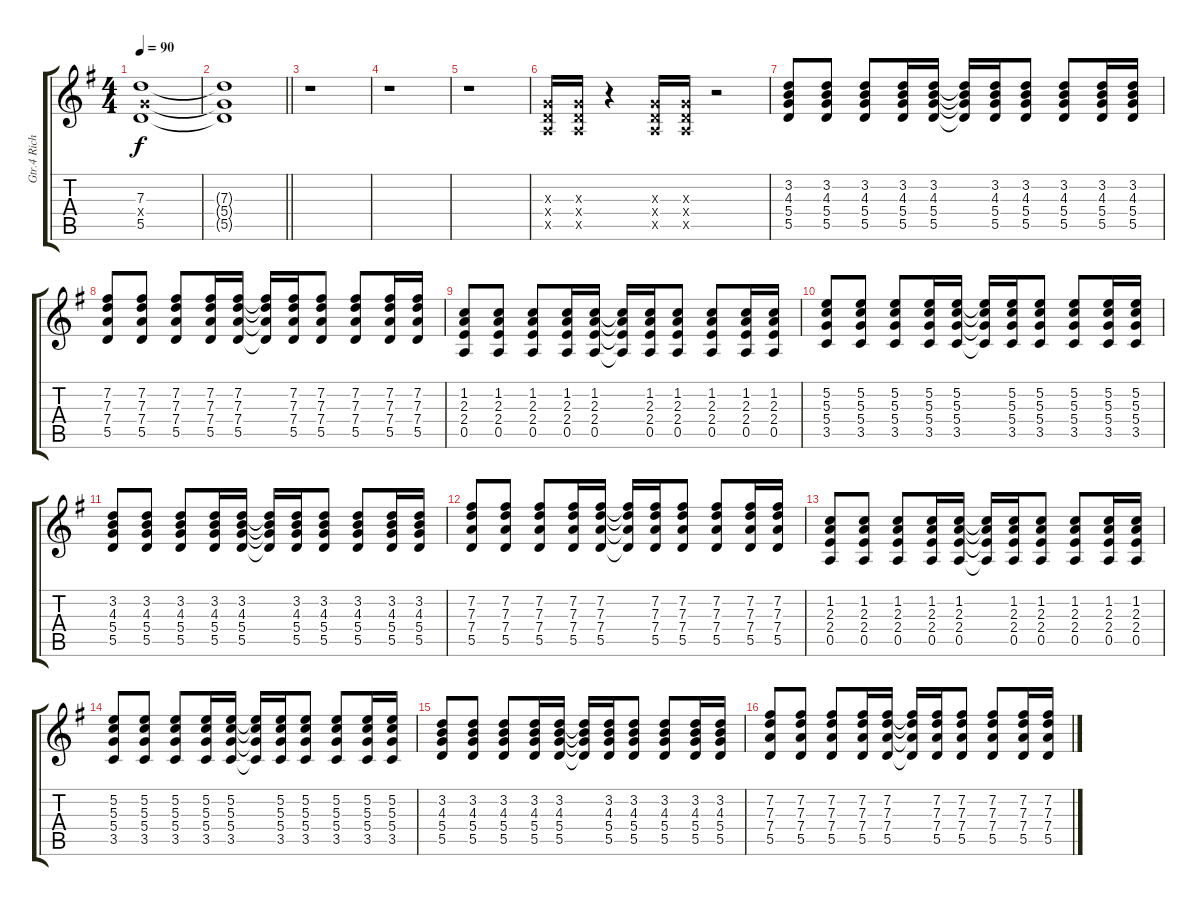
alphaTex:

\track ("Gtr.4 Richie Clean " "Gtr.4 Rich") {instrument electricguitarclean}
\staff {score tabs}
\tuning (E4 B3 G3 D3 A2 E2) {hide}
\ts (4 4)
\tempo 90
\clef g2
\ks g
(7.3 5.4{x} 5.5).1{dy f} |
\barLineRight lightlight
(7.3{t} 5.4{t} 5.5{t}).1 |
r.1 |
r.1 |
r.1 |
(0.3{x} 0.4{x} 0.5{x}).16 (0.3{x} 0.4{x} 0.5{x}).16 r.4 (0.3{x} 0.4{x} 0.5{x}).16 (0.3{x} 0.4{x} 0.5{x}).16 r.2 |
(3.2 4.3 5.4 5.5).8 (3.2 4.3 5.4 5.5).8 (3.2 4.3 5.4 5.5).8 (3.2 4.3 5.4 5.5).16 (3.2 4.3 5.4 5.5).16 (3.2{t} 4.3{t} 5.4{t} 5.5{t}).16 (3.2 4.3 5.4 5.5).16 (3.2 4.3 5.4 5.5).8 (3.2 4.3 5.4 5.5).8 (3.2 4.3 5.4 5.5).16 (3.2 4.3 5.4 5.5).16 |
(7.2 7.3 7.4 5.5).8 (7.2 7.3 7.4 5.5).8 (7.2 7.3 7.4 5.5).8 (7.2 7.3 7.4 5.5).16 (7.2 7.3 7.4 5.5).16 (7.2{t} 7.3{t} 7.4{t} 5.5{t}).16 (7.2 7.3 7.4 5.5).16 (7.2 7.3 7.4 5.5).8 (7.2 7.3 7.4 5.5).8 (7.2 7.3 7.4 5.5).16 (7.2 7.3 7.4 5.5).16 |
(1.2 2.3 2.4 0.5).8 (1.2 2.3 2.4 0.5).8 (1.2 2.3 2.4 0.5).8 (1.2 2.3 2.4 0.5).16 (1.2 2.3 2.4 0.5).16 (1.2{t} 2.3{t} 2.4{t} 0.5{t}).16 (1.2 2.3 2.4 0.5).16 (1.2 2.3 2.4 0.5).8 (1.2 2.3 2.4 0.5).8 (1.2 2.3 2.4 0.5).16 (1.2 2.3 2.4 0.5).16 |
(5.2 5.3 5.4 3.5).8 (5.2 5.3 5.4 3.5).8 (5.2 5.3 5.4 3.5).8 (5.2 5.3 5.4 3.5).16 (5.2 5.3 5.4 3.5).16 (5.2{t} 5.3{t} 5.4{t} 3.5{t}).16 (5.2 5.3 5.4 3.5).16 (5.2 5.3 5.4 3.5).8 (5.2 5.3 5.4 3.5).8 (5.2 5.3 5.4 3.5).16 (5.2 5.3 5.4 3.5).16 |
(3.2 4.3 5.4 5.5).8 (3.2 4.3 5.4 5.5).8 (3.2 4.3 5.4 5.5).8 (3.2 4.3 5.4 5.5).16 (3.2 4.3 5.4 5.5).16 (3.2{t} 4.3{t} 5.4{t} 5.5{t}).16 (3.2 4.3 5.4 5.5).16 (3.2 4.3 5.4 5.5).8 (3.2 4.3 5.4 5.5).8 (3.2 4.3 5.4 5.5).16 (3.2 4.3 5.4 5.5).16 |
(7.2 7.3 7.4 5.5).8 (7.2 7.3 7.4 5.5).8 (7.2 7.3 7.4 5.5).8 (7.2 7.3 7.4 5.5).16 (7.2 7.3 7.4 5.5).16 (7.2{t} 7.3{t} 7.4{t} 5.5{t}).16 (7.2 7.3 7.4 5.5).16 (7.2 7.3 7.4 5.5).8 (7.2 7.3 7.4 5.5).8 (7.2 7.3 7.4 5.5).16 (7.2 7.3 7.4 5.5).16 |
(1.2 2.3 2.4 0.5).8 (1.2 2.3 2.4 0.5).8 (1.2 2.3 2.4 0.5).8 (1.2 2.3 2.4 0.5).16 (1.2 2.3 2.4 0.5).16 (1.2{t} 2.3{t} 2.4{t} 0.5{t}).16 (1.2 2.3 2.4 0.5).16 (1.2 2.3 2.4 0.5).8 (1.2 2.3 2.4 0.5).8 (1.2 2.3 2.4 0.5).16 (1.2 2.3 2.4 0.5).16 |
(5.2 5.3 5.4 3.5).8 (5.2 5.3 5.4 3.5).8 (5.2 5.3 5.4 3.5).8 (5.2 5.3 5.4 3.5).16 (5.2 5.3 5.4 3.5).16 (5.2{t} 5.3{t} 5.4{t} 3.5{t}).16 (5.2 5.3 5.4 3.5).16 (5.2 5.3 5.4 3.5).8 (5.2 5.3 5.4 3.5).8 (5.2 5.3 5.4 3.5).16 (5.2 5.3 5.4 3.5).16 |
(3.2 4.3 5.4 5.5).8 (3.2 4.3 5.4 5.5).8 (3.2 4.3 5.4 5.5).8 (3.2 4.3 5.4 5.5).16 (3.2 4.3 5.4 5.5).16 (3.2{t} 4.3{t} 5.4{t} 5.5{t}).16 (3.2 4.3 5.4 5.5).16 (3.2 4.3 5.4 5.5).8 (3.2 4.3 5.4 5.5).8 (3.2 4.3 5.4 5.5).16 (3.2 4.3 5.4 5.5).16 |
(7.2 7.3 7.4 5.5).8 (7.2 7.3 7.4 5.5).8 (7.2 7.3 7.4 5.5).8 (7.2 7.3 7.4 5.5).16 (7.2 7.3 7.4 5.5).16 (7.2{t} 7.3{t} 7.4{t} 5.5{t}).16 (7.2 7.3 7.4 5.5).16 (7.2 7.3 7.4 5.5).8 (7.2 7.3 7.4 5.5).8 (7.2 7.3 7.4 5.5).16 (7.2 7.3 7.4 5.5).16
